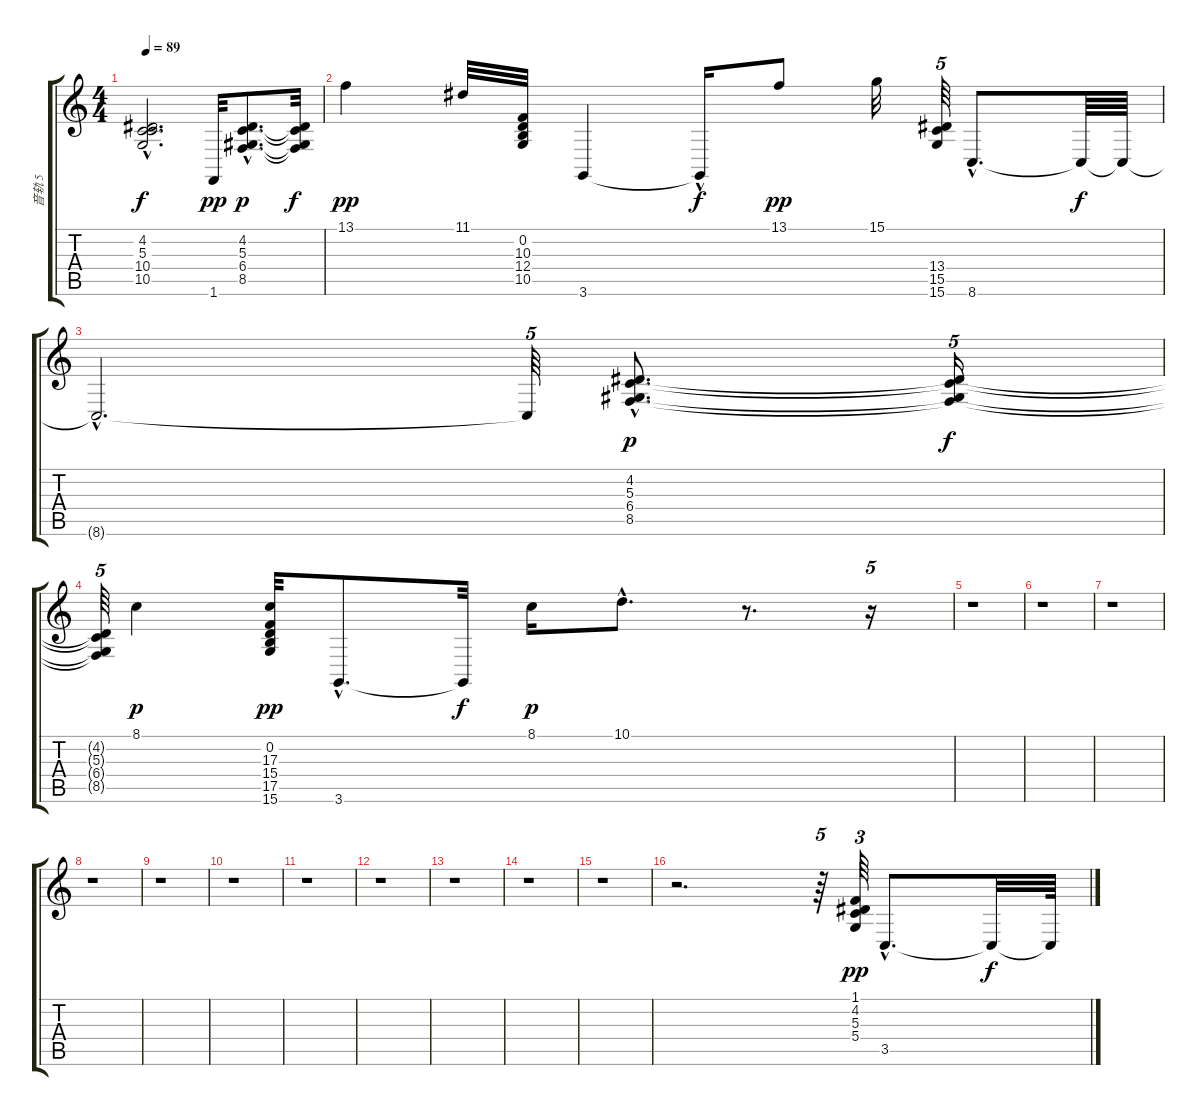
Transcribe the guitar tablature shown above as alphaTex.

\track ("音轨 5" "音轨 5") {instrument stringensemble1}
\staff {score tabs}
\tuning (E4 B3 G3 D3 A2 E2) {hide}
\ts (4 4)
\tempo 89
\clef g2
\ks c
(4.2{hac t} 5.3{hac t} 10.4{t} 10.5{hac t}).2{d dy f} 1.6.32{dy pp} (4.2{hac} 5.3{hac} 6.4{hac} 8.5{hac}).8{d dy p} (4.2{t} 5.3{t} 6.4{t} 8.5{t}).32{dy f} |
13.1.4{dy pp} 11.1.32 (0.2 10.3 12.4 10.5).32 3.6.4 3.6{hac t}.16{dy f} 13.1.8{dy pp} 15.1.32 (13.4 15.5 15.6).64{tu (5 4)} 8.6{hac}.8{d} 8.6{t}.64{dy f} 8.6{t}.64 |
8.6{hac t}.2{d} 8.6{t}.64{tu (5 4)} (4.2{hac} 5.3{hac} 6.4{hac} 8.5{hac}).8{d dy p} (4.2{t} 5.3{t} 6.4{t} 8.5{t}).16{tu (5 4) dy f} |
(4.2{t} 5.3{t} 6.4{t} 8.5{t}).64{tu (5 4)} 8.1.4{dy p} (0.2 17.3 15.4 17.5 15.6).32{dy pp} 3.6{hac}.8{d} 3.6{t}.32{dy f} 8.1.16{dy p} 10.1{hac}.8{d} r.8{d} r.16{tu (5 4)} |
r.1 |
r.1 |
r.1 |
r.1 |
r.1 |
r.1 |
r.1 |
r.1 |
r.1 |
r.1 |
r.1 |
r.2{d} r.64{tu (5 4)} (1.1 4.2 5.3 5.4).64{tu (3 2) dy pp} 3.5{hac}.8{d} 3.5{t}.32{dy f} 3.5{t}.64
